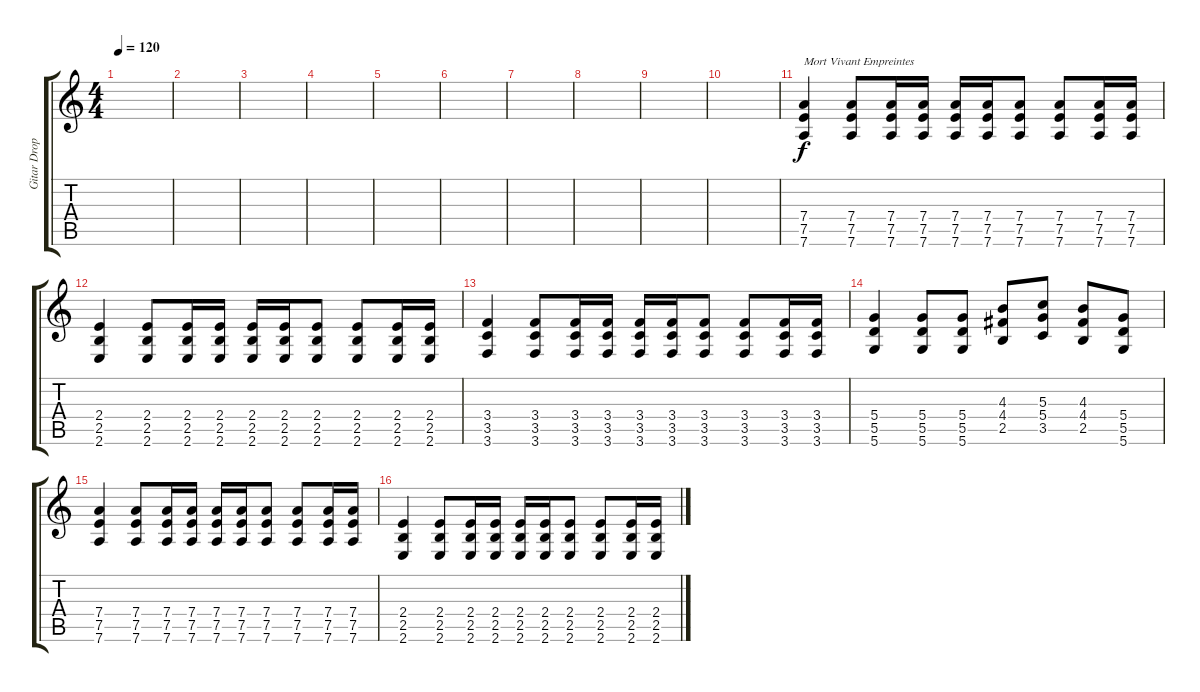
\track ("Gitar Dropped D Tuning" "Gitar Drop") {instrument distortionguitar}
\staff {score tabs}
\tuning (E4 B3 G3 D3 A2 D2) {hide}
\ts (4 4)
\tempo 120
\clef g2
\ks c
|
|
|
|
|
|
|
|
|
|
(7.4 7.5 7.6).4{txt "Mort Vivant Empreintes" volume 8} (7.4 7.5 7.6).8 (7.4 7.5 7.6).16 (7.4 7.5 7.6).16 (7.4 7.5 7.6).16 (7.4 7.5 7.6).16 (7.4 7.5 7.6).8 (7.4 7.5 7.6).8 (7.4 7.5 7.6).16 (7.4 7.5 7.6).16 |
(2.4 2.5 2.6).4 (2.4 2.5 2.6).8 (2.4 2.5 2.6).16 (2.4 2.5 2.6).16 (2.4 2.5 2.6).16 (2.4 2.5 2.6).16 (2.4 2.5 2.6).8 (2.4 2.5 2.6).8 (2.4 2.5 2.6).16 (2.4 2.5 2.6).16 |
(3.4 3.5 3.6).4 (3.4 3.5 3.6).8 (3.4 3.5 3.6).16 (3.4 3.5 3.6).16 (3.4 3.5 3.6).16 (3.4 3.5 3.6).16 (3.4 3.5 3.6).8 (3.4 3.5 3.6).8 (3.4 3.5 3.6).16 (3.4 3.5 3.6).16 |
(5.4 5.5 5.6).4 (5.4 5.5 5.6).8 (5.4 5.5 5.6).8 (4.3 4.4 2.5).8 (5.3 5.4 3.5).8 (4.3 4.4 2.5).8 (5.4 5.5 5.6).8 |
(7.4 7.5 7.6).4 (7.4 7.5 7.6).8 (7.4 7.5 7.6).16 (7.4 7.5 7.6).16 (7.4 7.5 7.6).16 (7.4 7.5 7.6).16 (7.4 7.5 7.6).8 (7.4 7.5 7.6).8 (7.4 7.5 7.6).16 (7.4 7.5 7.6).16 |
(2.4 2.5 2.6).4 (2.4 2.5 2.6).8 (2.4 2.5 2.6).16 (2.4 2.5 2.6).16 (2.4 2.5 2.6).16 (2.4 2.5 2.6).16 (2.4 2.5 2.6).8 (2.4 2.5 2.6).8 (2.4 2.5 2.6).16 (2.4 2.5 2.6).16
